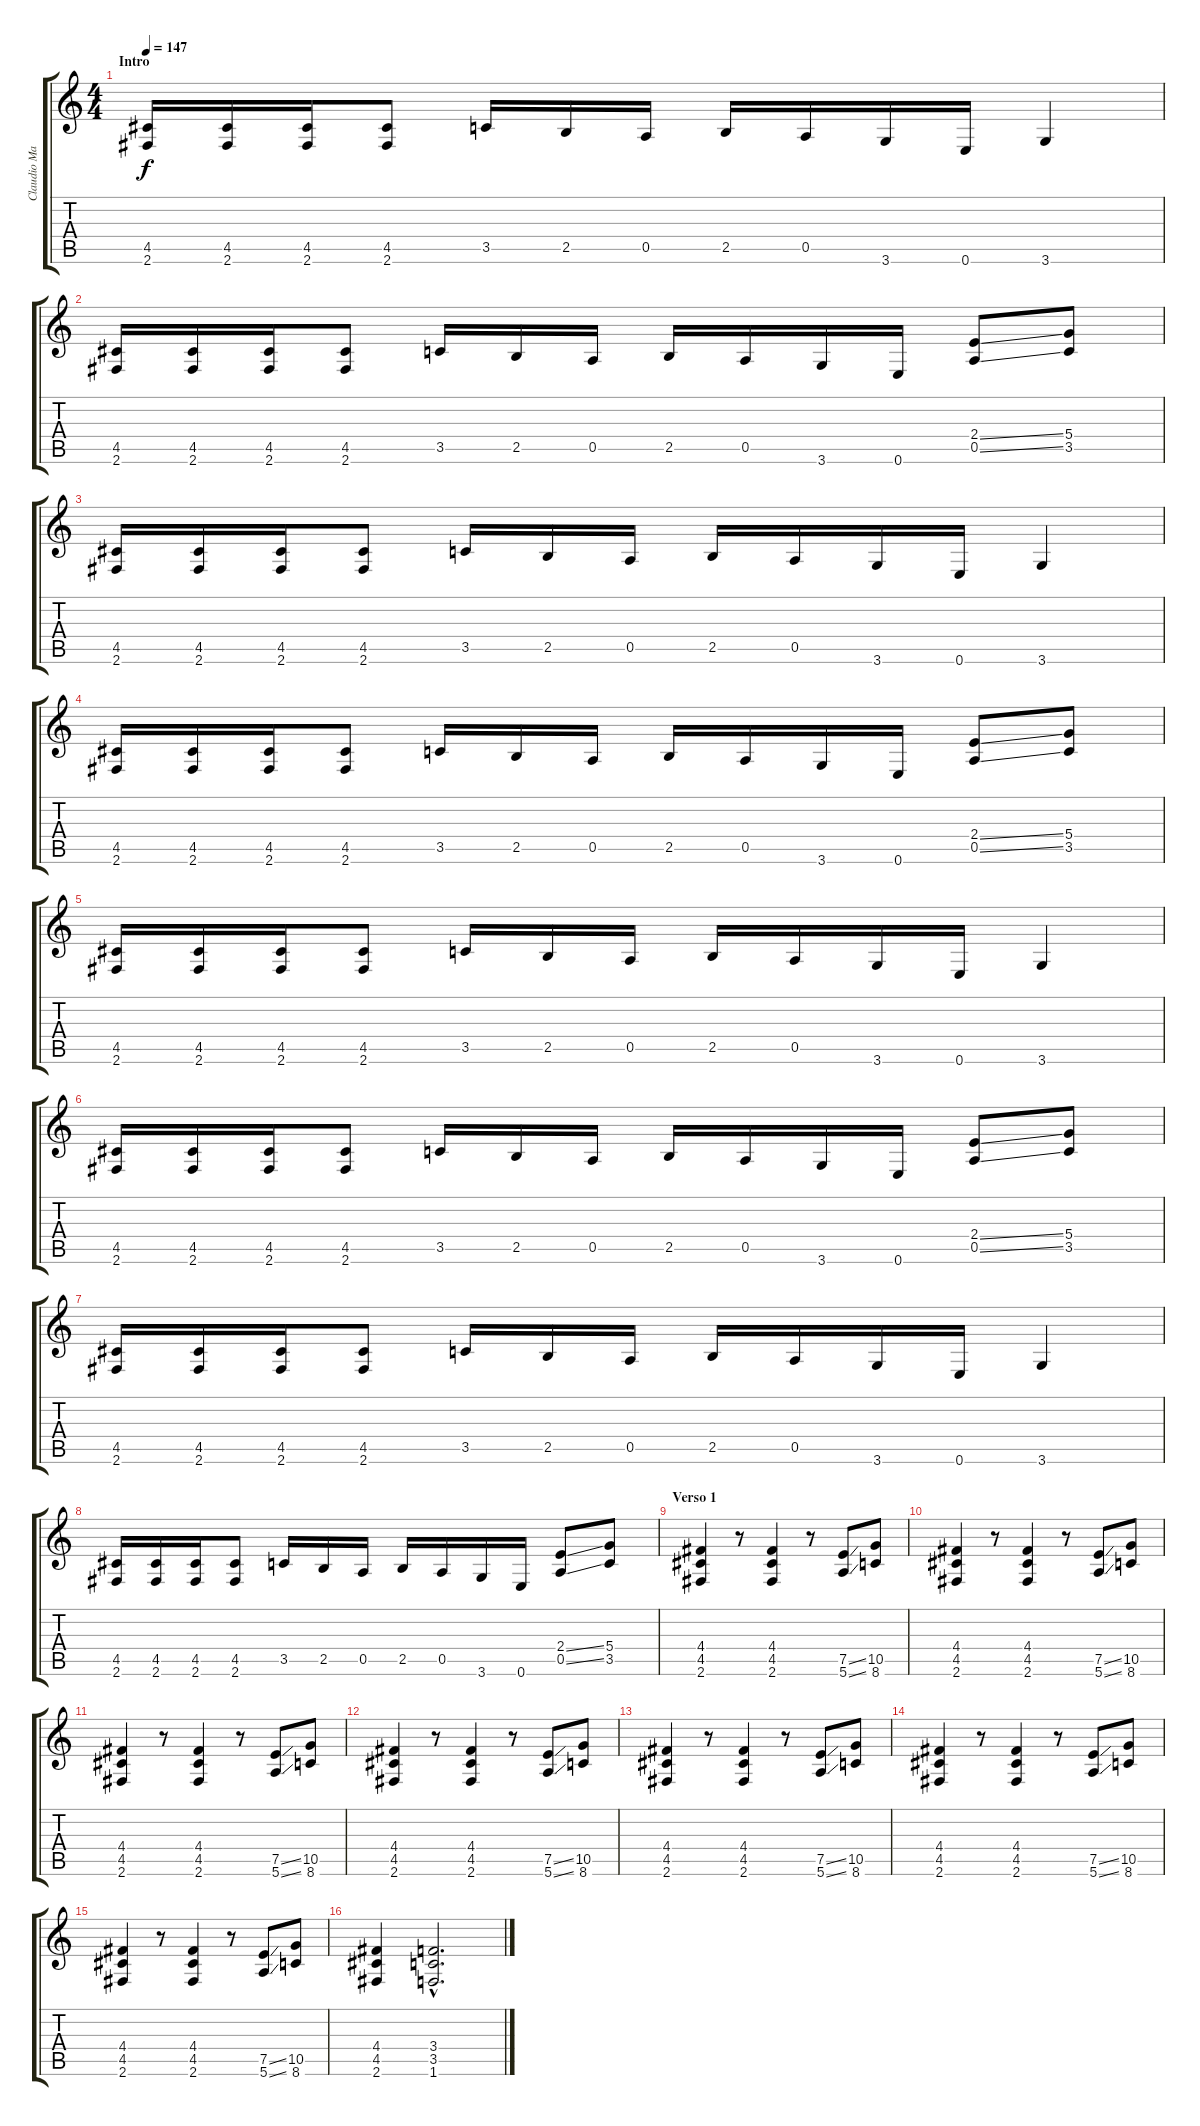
\track ("Claudio Marciello (Gtr 2)" "Claudio Ma") {instrument distortionguitar}
\staff {score tabs}
\tuning (E4 B3 G3 D3 A2 E2) {hide}
\ts (4 4)
\section ("" "Intro")
\tempo 147
\clef g2
\ks c
(4.5 2.6).16{dy f instrument distortionguitar} (4.5 2.6).16 (4.5 2.6).16 (4.5 2.6).8 3.5.16 2.5.16 0.5.16 2.5.16 0.5.16 3.6.16 0.6.16 3.6.4 |
(4.5 2.6).16 (4.5 2.6).16 (4.5 2.6).16 (4.5 2.6).8 3.5.16 2.5.16 0.5.16 2.5.16 0.5.16 3.6.16 0.6.16 (2.4{ss} 0.5{ss}).8 (5.4 3.5).8 |
(4.5 2.6).16 (4.5 2.6).16 (4.5 2.6).16 (4.5 2.6).8 3.5.16 2.5.16 0.5.16 2.5.16 0.5.16 3.6.16 0.6.16 3.6.4 |
(4.5 2.6).16 (4.5 2.6).16 (4.5 2.6).16 (4.5 2.6).8 3.5.16 2.5.16 0.5.16 2.5.16 0.5.16 3.6.16 0.6.16 (2.4{ss} 0.5{ss}).8 (5.4 3.5).8 |
(4.5 2.6).16 (4.5 2.6).16 (4.5 2.6).16 (4.5 2.6).8 3.5.16 2.5.16 0.5.16 2.5.16 0.5.16 3.6.16 0.6.16 3.6.4 |
(4.5 2.6).16 (4.5 2.6).16 (4.5 2.6).16 (4.5 2.6).8 3.5.16 2.5.16 0.5.16 2.5.16 0.5.16 3.6.16 0.6.16 (2.4{ss} 0.5{ss}).8 (5.4 3.5).8 |
(4.5 2.6).16 (4.5 2.6).16 (4.5 2.6).16 (4.5 2.6).8 3.5.16 2.5.16 0.5.16 2.5.16 0.5.16 3.6.16 0.6.16 3.6.4 |
(4.5 2.6).16 (4.5 2.6).16 (4.5 2.6).16 (4.5 2.6).8 3.5.16 2.5.16 0.5.16 2.5.16 0.5.16 3.6.16 0.6.16 (2.4{ss} 0.5{ss}).8 (5.4 3.5).8 |
\section ("" "Verso 1")
(4.4 4.5 2.6).4 r.8 (4.4 4.5 2.6).4 r.8 (7.5{ss} 5.6{ss}).8 (10.5 8.6).8 |
(4.4 4.5 2.6).4 r.8 (4.4 4.5 2.6).4 r.8 (7.5{ss} 5.6{ss}).8 (10.5 8.6).8 |
(4.4 4.5 2.6).4 r.8 (4.4 4.5 2.6).4 r.8 (7.5{ss} 5.6{ss}).8 (10.5 8.6).8 |
(4.4 4.5 2.6).4 r.8 (4.4 4.5 2.6).4 r.8 (7.5{ss} 5.6{ss}).8 (10.5 8.6).8 |
(4.4 4.5 2.6).4 r.8 (4.4 4.5 2.6).4 r.8 (7.5{ss} 5.6{ss}).8 (10.5 8.6).8 |
(4.4 4.5 2.6).4 r.8 (4.4 4.5 2.6).4 r.8 (7.5{ss} 5.6{ss}).8 (10.5 8.6).8 |
(4.4 4.5 2.6).4 r.8 (4.4 4.5 2.6).4 r.8 (7.5{ss} 5.6{ss}).8 (10.5 8.6).8 |
(4.4 4.5 2.6).4 (3.4{hac} 3.5{hac} 1.6{hac}).2{d}
